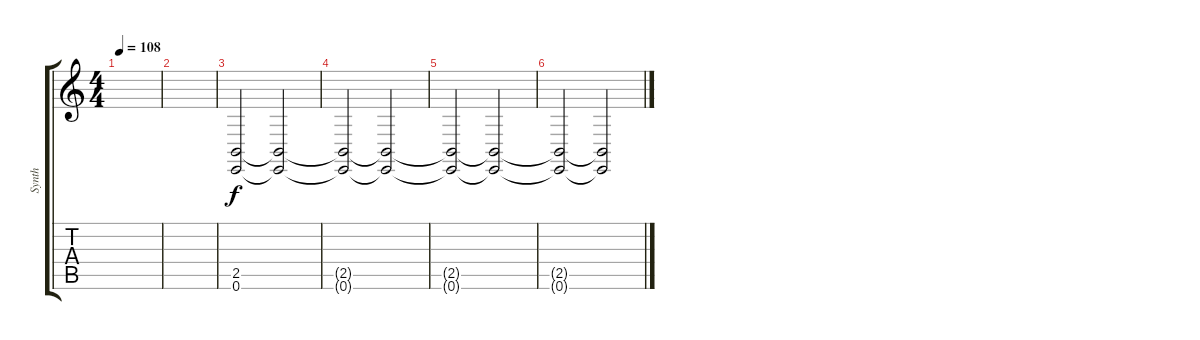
\track ("Synth" "Synth") {instrument choiraahs}
\staff {score tabs}
\tuning (E4 B3 G3 D3 A2 E2) {hide}
\ts (4 4)
\tempo 108
\clef g2
\ks c
|
|
(2.5 0.6).2 (2.5{t} 0.6{t}).2 |
(2.5{t} 0.6{t}).2 (2.5{t} 0.6{t}).2 |
(2.5{t} 0.6{t}).2 (2.5{t} 0.6{t}).2 |
(2.5{t} 0.6{t}).2 (2.5{t} 0.6{t}).2
